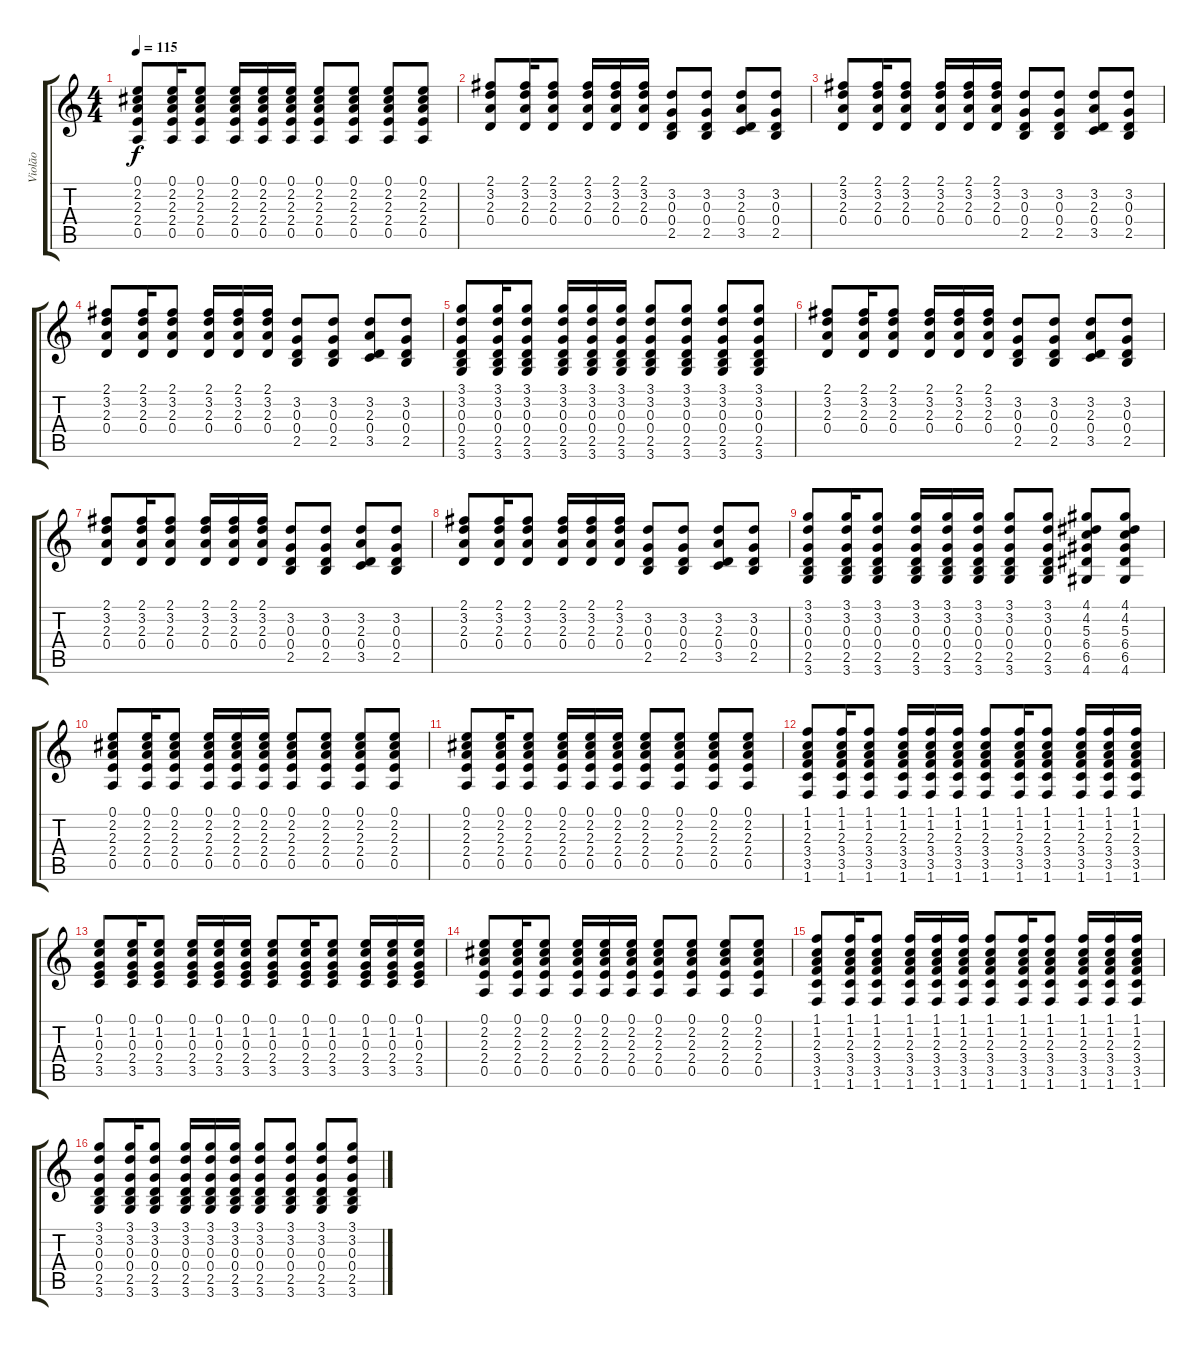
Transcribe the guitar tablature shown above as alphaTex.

\track ("Violão" "Violão") {instrument acousticguitarsteel}
\staff {score tabs}
\tuning (E4 B3 G3 D3 A2 E2) {hide}
\ts (4 4)
\tempo 115
\clef g2
\ks c
(0.1 2.2 2.3 2.4 0.5).8{dy f} (0.1 2.2 2.3 2.4 0.5).16 (0.1 2.2 2.3 2.4 0.5).8 (0.1 2.2 2.3 2.4 0.5).16 (0.1 2.2 2.3 2.4 0.5).16 (0.1 2.2 2.3 2.4 0.5).16 (0.1 2.2 2.3 2.4 0.5).8 (0.1 2.2 2.3 2.4 0.5).8 (0.1 2.2 2.3 2.4 0.5).8 (0.1 2.2 2.3 2.4 0.5).8 |
(2.1 3.2 2.3 0.4).8{volume 0} (2.1 3.2 2.3 0.4).16 (2.1 3.2 2.3 0.4).8 (2.1 3.2 2.3 0.4).16 (2.1 3.2 2.3 0.4).16 (2.1 3.2 2.3 0.4).16 (3.2 0.3 0.4 2.5).8 (3.2 0.3 0.4 2.5).8 (3.2 2.3 0.4 3.5).8 (3.2 0.3 0.4 2.5).8 |
(2.1 3.2 2.3 0.4).8 (2.1 3.2 2.3 0.4).16 (2.1 3.2 2.3 0.4).8 (2.1 3.2 2.3 0.4).16 (2.1 3.2 2.3 0.4).16 (2.1 3.2 2.3 0.4).16 (3.2 0.3 0.4 2.5).8 (3.2 0.3 0.4 2.5).8 (3.2 2.3 0.4 3.5).8 (3.2 0.3 0.4 2.5).8 |
(2.1 3.2 2.3 0.4).8 (2.1 3.2 2.3 0.4).16 (2.1 3.2 2.3 0.4).8 (2.1 3.2 2.3 0.4).16 (2.1 3.2 2.3 0.4).16 (2.1 3.2 2.3 0.4).16 (3.2 0.3 0.4 2.5).8 (3.2 0.3 0.4 2.5).8 (3.2 2.3 0.4 3.5).8 (3.2 0.3 0.4 2.5).8 |
(3.1 3.2 0.3 0.4 2.5 3.6).8 (3.1 3.2 0.3 0.4 2.5 3.6).16 (3.1 3.2 0.3 0.4 2.5 3.6).8 (3.1 3.2 0.3 0.4 2.5 3.6).16 (3.1 3.2 0.3 0.4 2.5 3.6).16 (3.1 3.2 0.3 0.4 2.5 3.6).16 (3.1 3.2 0.3 0.4 2.5 3.6).8 (3.1 3.2 0.3 0.4 2.5 3.6).8{volume 13} (3.1 3.2 0.3 0.4 2.5 3.6).8 (3.1 3.2 0.3 0.4 2.5 3.6).8 |
(2.1 3.2 2.3 0.4).8{volume 13} (2.1 3.2 2.3 0.4).16 (2.1 3.2 2.3 0.4).8 (2.1 3.2 2.3 0.4).16 (2.1 3.2 2.3 0.4).16 (2.1 3.2 2.3 0.4).16 (3.2 0.3 0.4 2.5).8 (3.2 0.3 0.4 2.5).8 (3.2 2.3 0.4 3.5).8 (3.2 0.3 0.4 2.5).8 |
(2.1 3.2 2.3 0.4).8 (2.1 3.2 2.3 0.4).16 (2.1 3.2 2.3 0.4).8 (2.1 3.2 2.3 0.4).16 (2.1 3.2 2.3 0.4).16 (2.1 3.2 2.3 0.4).16 (3.2 0.3 0.4 2.5).8 (3.2 0.3 0.4 2.5).8 (3.2 2.3 0.4 3.5).8 (3.2 0.3 0.4 2.5).8 |
(2.1 3.2 2.3 0.4).8 (2.1 3.2 2.3 0.4).16 (2.1 3.2 2.3 0.4).8 (2.1 3.2 2.3 0.4).16 (2.1 3.2 2.3 0.4).16 (2.1 3.2 2.3 0.4).16 (3.2 0.3 0.4 2.5).8 (3.2 0.3 0.4 2.5).8 (3.2 2.3 0.4 3.5).8 (3.2 0.3 0.4 2.5).8 |
(3.1 3.2 0.3 0.4 2.5 3.6).8 (3.1 3.2 0.3 0.4 2.5 3.6).16 (3.1 3.2 0.3 0.4 2.5 3.6).8 (3.1 3.2 0.3 0.4 2.5 3.6).16 (3.1 3.2 0.3 0.4 2.5 3.6).16 (3.1 3.2 0.3 0.4 2.5 3.6).16 (3.1 3.2 0.3 0.4 2.5 3.6).8 (3.1 3.2 0.3 0.4 2.5 3.6).8 (4.1 4.2 5.3 6.4 6.5 4.6).8 (4.1 4.2 5.3 6.4 6.5 4.6).8 |
(0.1 2.2 2.3 2.4 0.5).8 (0.1 2.2 2.3 2.4 0.5).16 (0.1 2.2 2.3 2.4 0.5).8 (0.1 2.2 2.3 2.4 0.5).16 (0.1 2.2 2.3 2.4 0.5).16 (0.1 2.2 2.3 2.4 0.5).16 (0.1 2.2 2.3 2.4 0.5).8 (0.1 2.2 2.3 2.4 0.5).8 (0.1 2.2 2.3 2.4 0.5).8 (0.1 2.2 2.3 2.4 0.5).8 |
(0.1 2.2 2.3 2.4 0.5).8 (0.1 2.2 2.3 2.4 0.5).16 (0.1 2.2 2.3 2.4 0.5).8 (0.1 2.2 2.3 2.4 0.5).16 (0.1 2.2 2.3 2.4 0.5).16 (0.1 2.2 2.3 2.4 0.5).16 (0.1 2.2 2.3 2.4 0.5).8 (0.1 2.2 2.3 2.4 0.5).8 (0.1 2.2 2.3 2.4 0.5).8 (0.1 2.2 2.3 2.4 0.5).8 |
(1.1 1.2 2.3 3.4 3.5 1.6).8 (1.1 1.2 2.3 3.4 3.5 1.6).16 (1.1 1.2 2.3 3.4 3.5 1.6).8 (1.1 1.2 2.3 3.4 3.5 1.6).16 (1.1 1.2 2.3 3.4 3.5 1.6).16 (1.1 1.2 2.3 3.4 3.5 1.6).16 (1.1 1.2 2.3 3.4 3.5 1.6).8 (1.1 1.2 2.3 3.4 3.5 1.6).16 (1.1 1.2 2.3 3.4 3.5 1.6).8 (1.1 1.2 2.3 3.4 3.5 1.6).16 (1.1 1.2 2.3 3.4 3.5 1.6).16 (1.1 1.2 2.3 3.4 3.5 1.6).16 |
(0.1 1.2 0.3 2.4 3.5).8 (0.1 1.2 0.3 2.4 3.5).16 (0.1 1.2 0.3 2.4 3.5).8 (0.1 1.2 0.3 2.4 3.5).16 (0.1 1.2 0.3 2.4 3.5).16 (0.1 1.2 0.3 2.4 3.5).16 (0.1 1.2 0.3 2.4 3.5).8 (0.1 1.2 0.3 2.4 3.5).16 (0.1 1.2 0.3 2.4 3.5).8 (0.1 1.2 0.3 2.4 3.5).16 (0.1 1.2 0.3 2.4 3.5).16 (0.1 1.2 0.3 2.4 3.5).16 |
(0.1 2.2 2.3 2.4 0.5).8 (0.1 2.2 2.3 2.4 0.5).16 (0.1 2.2 2.3 2.4 0.5).8 (0.1 2.2 2.3 2.4 0.5).16 (0.1 2.2 2.3 2.4 0.5).16 (0.1 2.2 2.3 2.4 0.5).16 (0.1 2.2 2.3 2.4 0.5).8 (0.1 2.2 2.3 2.4 0.5).8 (0.1 2.2 2.3 2.4 0.5).8 (0.1 2.2 2.3 2.4 0.5).8 |
(1.1 1.2 2.3 3.4 3.5 1.6).8 (1.1 1.2 2.3 3.4 3.5 1.6).16 (1.1 1.2 2.3 3.4 3.5 1.6).8 (1.1 1.2 2.3 3.4 3.5 1.6).16 (1.1 1.2 2.3 3.4 3.5 1.6).16 (1.1 1.2 2.3 3.4 3.5 1.6).16 (1.1 1.2 2.3 3.4 3.5 1.6).8 (1.1 1.2 2.3 3.4 3.5 1.6).16 (1.1 1.2 2.3 3.4 3.5 1.6).8 (1.1 1.2 2.3 3.4 3.5 1.6).16 (1.1 1.2 2.3 3.4 3.5 1.6).16 (1.1 1.2 2.3 3.4 3.5 1.6).16 |
(3.1 3.2 0.3 0.4 2.5 3.6).8 (3.1 3.2 0.3 0.4 2.5 3.6).16 (3.1 3.2 0.3 0.4 2.5 3.6).8 (3.1 3.2 0.3 0.4 2.5 3.6).16 (3.1 3.2 0.3 0.4 2.5 3.6).16 (3.1 3.2 0.3 0.4 2.5 3.6).16 (3.1 3.2 0.3 0.4 2.5 3.6).8 (3.1 3.2 0.3 0.4 2.5 3.6).8 (3.1 3.2 0.3 0.4 2.5 3.6).8 (3.1 3.2 0.3 0.4 2.5 3.6).8
